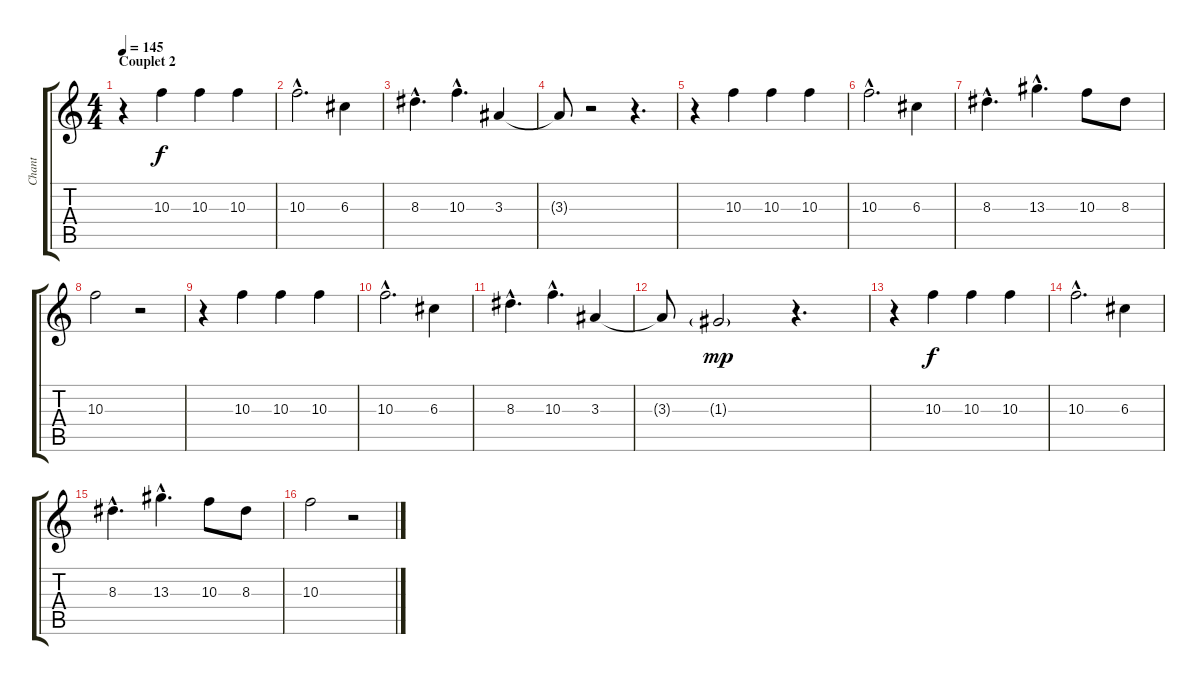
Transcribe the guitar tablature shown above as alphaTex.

\track ("Chant" "Chant") {instrument acousticguitarnylon}
\staff {score tabs}
\tuning (E4 B3 G3 D3 A2 E2) {hide}
\ts (4 4)
\section ("" "Couplet 2")
\tempo 145
\clef g2
\ks c
r.4{dy f} 10.3.4 10.3.4 10.3.4 |
10.3{hac}.2{d} 6.3.4 |
8.3{hac}.4{d} 10.3{hac}.4{d} 3.3.4 |
3.3{t}.8 r.2 r.4{d} |
r.4 10.3.4 10.3.4 10.3.4 |
10.3{hac}.2{d} 6.3.4 |
8.3{hac}.4{d} 13.3{hac}.4{d} 10.3.8 8.3.8 |
10.3.2 r.2 |
r.4 10.3.4 10.3.4 10.3.4 |
10.3{hac}.2{d} 6.3.4 |
8.3{hac}.4{d} 10.3{hac}.4{d} 3.3.4 |
3.3{t}.8 1.3{g}.2{dy mp} r.4{d} |
r.4 10.3.4{dy f} 10.3.4 10.3.4 |
10.3{hac}.2{d} 6.3.4 |
8.3{hac}.4{d} 13.3{hac}.4{d} 10.3.8 8.3.8 |
10.3.2 r.2
